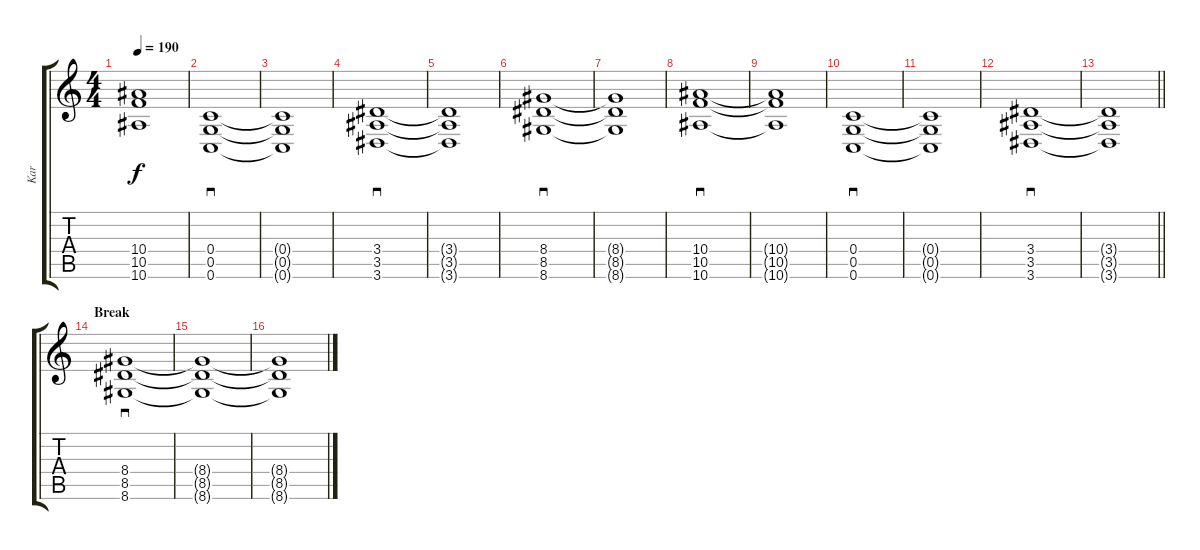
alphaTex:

\track ("Kar" "Kar") {instrument distortionguitar}
\staff {score tabs}
\tuning (D4 A3 F3 C3 G2 C2) {hide}
\ts (4 4)
\tempo 190
\clef g2
\ks c
(10.4{t} 10.5{t} 10.6{t}).1{dy f} |
(0.4 0.5 0.6).1{sd} |
(0.4{t} 0.5{t} 0.6{t}).1 |
(3.4 3.5 3.6).1{sd} |
(3.4{t} 3.5{t} 3.6{t}).1 |
(8.4 8.5 8.6).1{sd} |
(8.4{t} 8.5{t} 8.6{t}).1 |
(10.4 10.5 10.6).1{sd} |
(10.4{t} 10.5{t} 10.6{t}).1 |
(0.4 0.5 0.6).1{sd} |
(0.4{t} 0.5{t} 0.6{t}).1 |
(3.4 3.5 3.6).1{sd} |
\barLineRight lightlight
(3.4{t} 3.5{t} 3.6{t}).1 |
\section ("" "Break")
(8.4 8.5 8.6).1{sd} |
(8.4{t} 8.5{t} 8.6{t}).1 |
(8.4{t} 8.5{t} 8.6{t}).1
